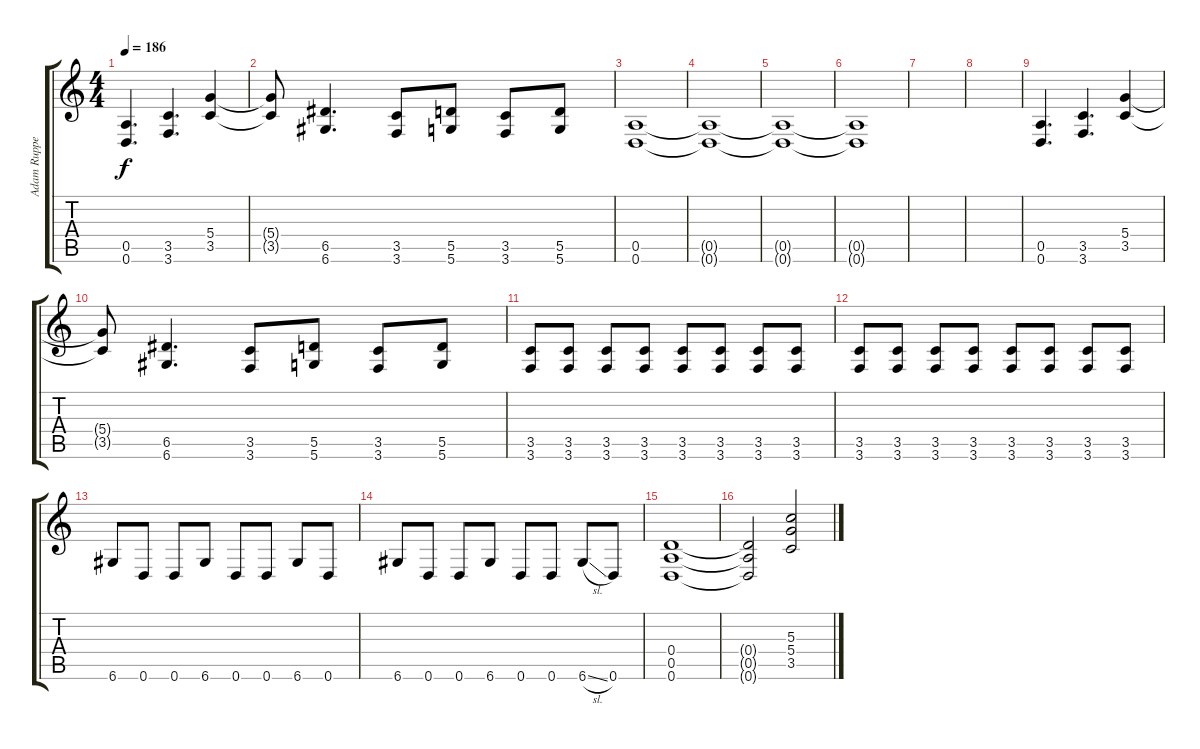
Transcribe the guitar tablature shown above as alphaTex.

\track ("Adam Ruppel" "Adam Ruppe") {instrument distortionguitar}
\staff {score tabs}
\tuning (E4 B3 G3 D3 A2 D2) {hide}
\ts (4 4)
\tempo 186
\clef g2
\ks c
(0.5 0.6).4{d dy f} (3.5 3.6).4{d} (5.4 3.5).4 |
(5.4{t} 3.5{t}).8 (6.5 6.6).4{d} (3.5 3.6).8 (5.5 5.6).8 (3.5 3.6).8 (5.5 5.6).8 |
(0.5 0.6).1 |
(0.5{t} 0.6{t}).1 |
(0.5{t} 0.6{t}).1 |
(0.5{t} 0.6{t}).1 |
|
|
(0.5 0.6).4{d} (3.5 3.6).4{d} (5.4 3.5).4 |
(5.4{t} 3.5{t}).8 (6.5 6.6).4{d} (3.5 3.6).8 (5.5 5.6).8 (3.5 3.6).8 (5.5 5.6).8 |
(3.5 3.6).8 (3.5 3.6).8 (3.5 3.6).8 (3.5 3.6).8 (3.5 3.6).8 (3.5 3.6).8 (3.5 3.6).8 (3.5 3.6).8 |
(3.5 3.6).8 (3.5 3.6).8 (3.5 3.6).8 (3.5 3.6).8 (3.5 3.6).8 (3.5 3.6).8 (3.5 3.6).8 (3.5 3.6).8 |
6.6.8 0.6.8 0.6.8 6.6.8 0.6.8 0.6.8 6.6.8 0.6.8 |
6.6.8 0.6.8 0.6.8 6.6.8 0.6.8 0.6.8 6.6{sl}.8 0.6.8 |
(0.4 0.5 0.6).1 |
(0.4{t} 0.5{t} 0.6{t}).2 (5.3 5.4 3.5).2
